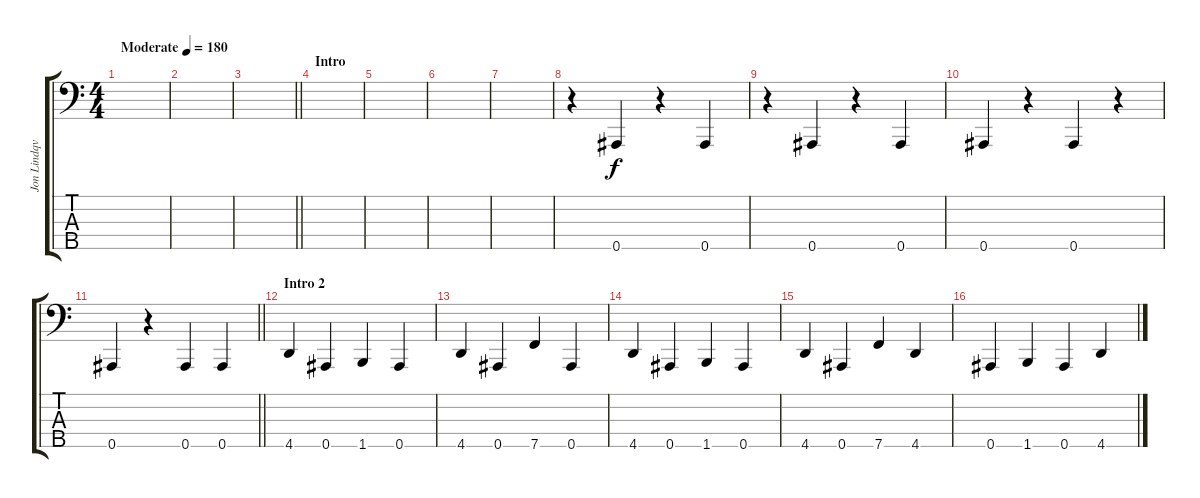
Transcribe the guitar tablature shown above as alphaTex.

\track ("Jon Lindqvist" "Jon Lindqv") {instrument electricbasspick}
\staff {score tabs}
\tuning (Ab2 Eb2 Bb1 F1 Bb0) {hide}
\ts (4 4)
\tempo (180 "Moderate")
\clef f4
\ks c
|
|
\barLineRight lightlight
|
\section ("" "Intro")
|
|
|
|
r.4 0.5.4 r.4 0.5.4 |
r.4 0.5.4 r.4 0.5.4 |
0.5.4 r.4 0.5.4 r.4 |
\barLineRight lightlight
0.5.4 r.4 0.5.4 0.5.4 |
\section ("" "Intro 2")
4.5.4 0.5.4 1.5.4 0.5.4 |
4.5.4 0.5.4 7.5.4 0.5.4 |
4.5.4 0.5.4 1.5.4 0.5.4 |
4.5.4 0.5.4 7.5.4 4.5.4 |
0.5.4 1.5.4 0.5.4 4.5.4
